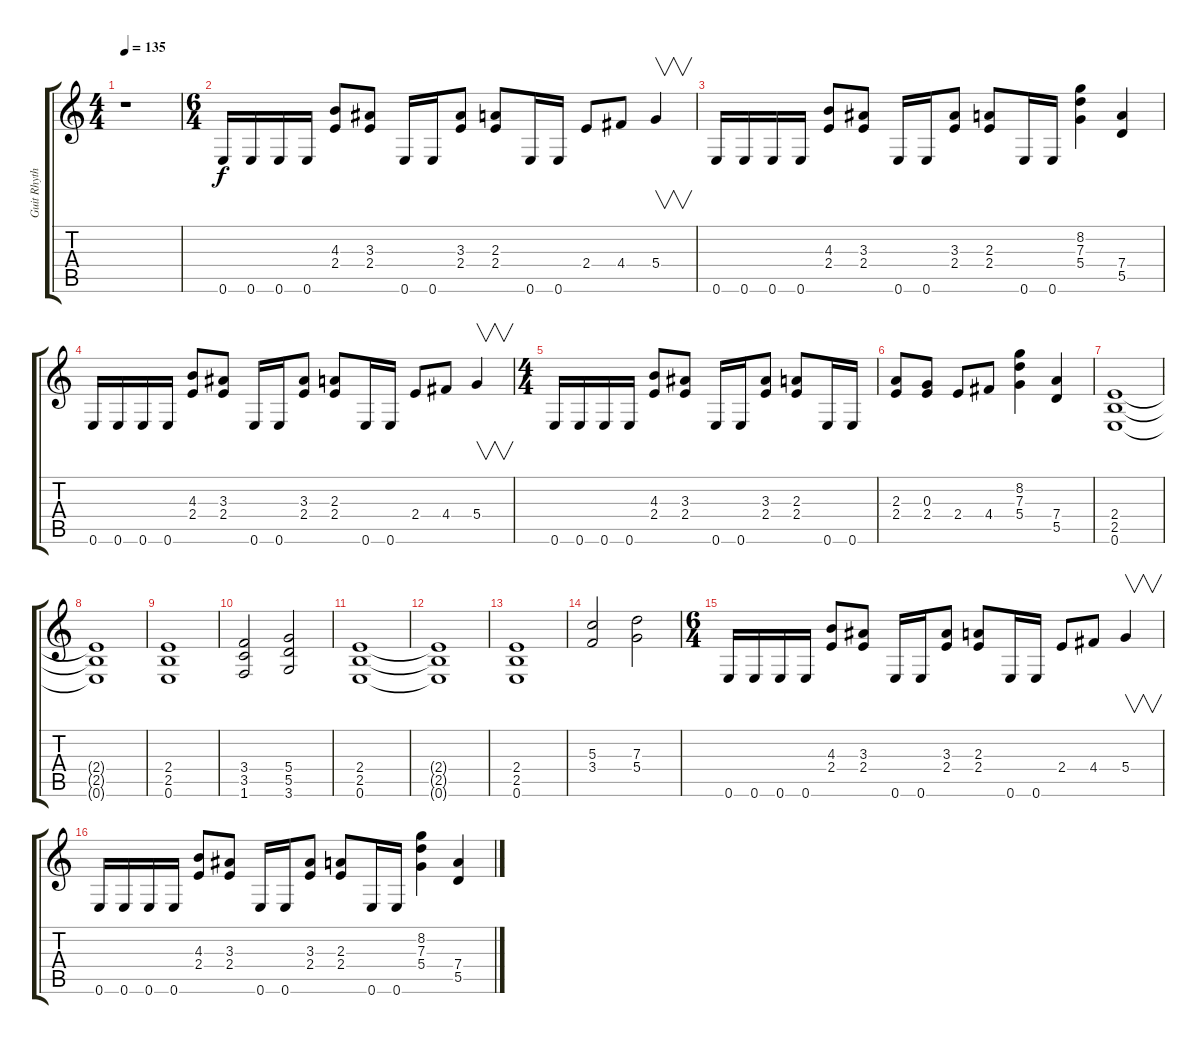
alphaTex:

\track ("Guit Rhythm" "Guit Rhyth") {instrument distortionguitar}
\staff {score tabs}
\tuning (E4 B3 G3 D3 A2 E2) {hide}
\ts (4 4)
\tempo 135
\clef g2
\ks c
r.1{dy f instrument distortionguitar} |
\ts (6 4)
0.6.16 0.6.16 0.6.16 0.6.16 (4.3 2.4).8 (3.3 2.4).8 0.6.16 0.6.16 (3.3 2.4).8 (2.3 2.4).8 0.6.16 0.6.16 2.4.8 4.4.8 5.4.4{v} |
0.6.16 0.6.16 0.6.16 0.6.16 (4.3 2.4).8 (3.3 2.4).8 0.6.16 0.6.16 (3.3 2.4).8 (2.3 2.4).8 0.6.16 0.6.16 (8.2 7.3 5.4).4 (7.4 5.5).4 |
0.6.16 0.6.16 0.6.16 0.6.16 (4.3 2.4).8 (3.3 2.4).8 0.6.16 0.6.16 (3.3 2.4).8 (2.3 2.4).8 0.6.16 0.6.16 2.4.8 4.4.8 5.4.4{v} |
\ts (4 4)
0.6.16 0.6.16 0.6.16 0.6.16 (4.3 2.4).8 (3.3 2.4).8 0.6.16 0.6.16 (3.3 2.4).8 (2.3 2.4).8 0.6.16 0.6.16 |
(2.3 2.4).8 (0.3 2.4).8 2.4.8 4.4.8 (8.2 7.3 5.4).4 (7.4 5.5).4 |
(2.4 2.5 0.6).1 |
(2.4{t} 2.5{t} 0.6{t}).1 |
(2.4 2.5 0.6).1 |
(3.4 3.5 1.6).2 (5.4 5.5 3.6).2 |
(2.4 2.5 0.6).1 |
(2.4{t} 2.5{t} 0.6{t}).1 |
(2.4 2.5 0.6).1 |
(5.3 3.4).2 (7.3 5.4).2 |
\ts (6 4)
0.6.16 0.6.16 0.6.16 0.6.16 (4.3 2.4).8 (3.3 2.4).8 0.6.16 0.6.16 (3.3 2.4).8 (2.3 2.4).8 0.6.16 0.6.16 2.4.8 4.4.8 5.4.4{v} |
0.6.16 0.6.16 0.6.16 0.6.16 (4.3 2.4).8 (3.3 2.4).8 0.6.16 0.6.16 (3.3 2.4).8 (2.3 2.4).8 0.6.16 0.6.16 (8.2 7.3 5.4).4 (7.4 5.5).4
